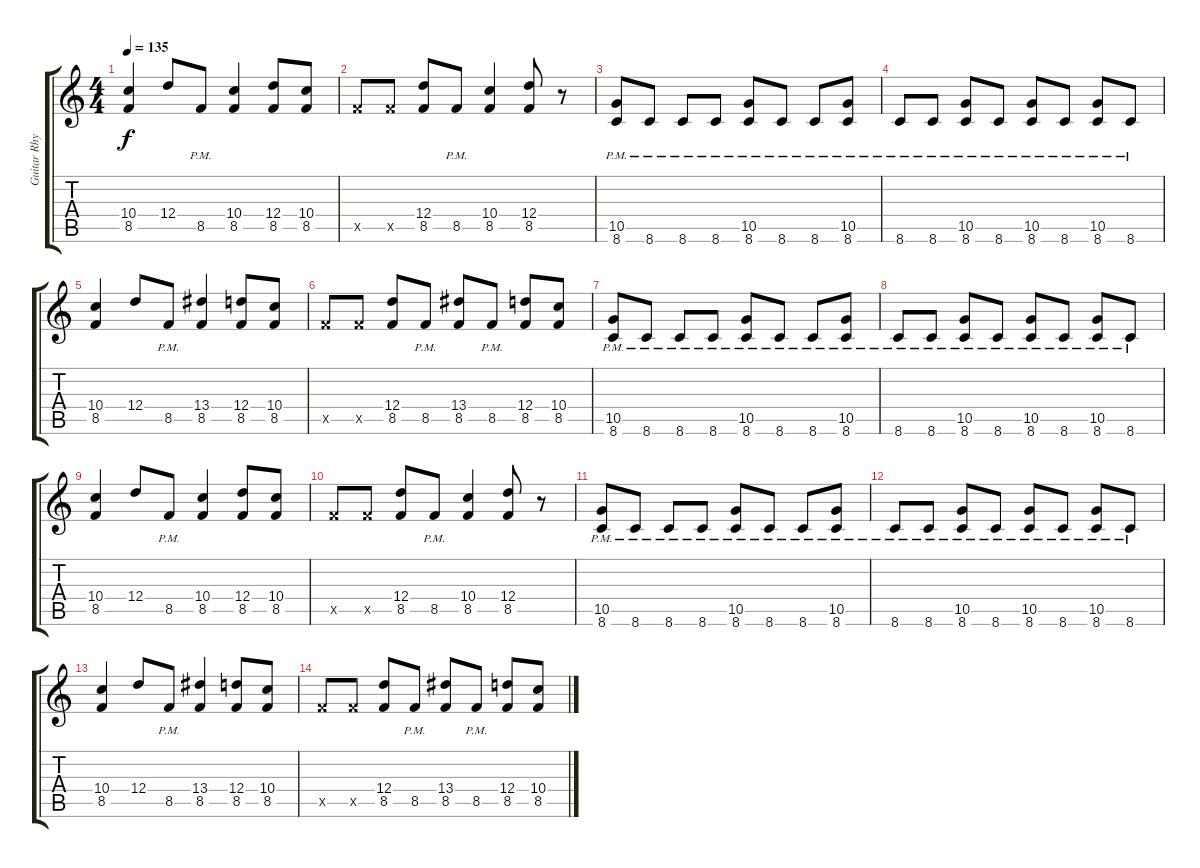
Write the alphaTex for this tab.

\track ("Guitar Rhythm" "Guitar Rhy") {instrument distortionguitar}
\staff {score tabs}
\tuning (E4 B3 G3 D3 A2 E2) {hide}
\ts (4 4)
\tempo 135
\clef g2
\ks c
(10.4 8.5).4{dy f} 12.4.8 8.5{pm}.8 (10.4 8.5).4 (12.4 8.5).8 (10.4 8.5).8 |
8.5{x}.8 8.5{x}.8 (12.4 8.5).8 8.5{pm}.8 (10.4 8.5).4 (12.4 8.5).8 r.8 |
(10.5{pm} 8.6{pm}).8 8.6{pm}.8 8.6{pm}.8 8.6{pm}.8 (10.5{pm} 8.6{pm}).8 8.6{pm}.8 8.6{pm}.8 (10.5{pm} 8.6{pm}).8 |
8.6{pm}.8 8.6{pm}.8 (10.5{pm} 8.6{pm}).8 8.6{pm}.8 (10.5{pm} 8.6{pm}).8 8.6{pm}.8 (10.5{pm} 8.6{pm}).8 8.6{pm}.8 |
(10.4 8.5).4 12.4.8 8.5{pm}.8 (13.4 8.5).4 (12.4 8.5).8 (10.4 8.5).8 |
8.5{x}.8 8.5{x}.8 (12.4 8.5).8 8.5{pm}.8 (13.4 8.5).8 8.5{pm}.8 (12.4 8.5).8 (10.4 8.5).8 |
(10.5{pm} 8.6{pm}).8 8.6{pm}.8 8.6{pm}.8 8.6{pm}.8 (10.5{pm} 8.6{pm}).8 8.6{pm}.8 8.6{pm}.8 (10.5{pm} 8.6{pm}).8 |
8.6{pm}.8 8.6{pm}.8 (10.5{pm} 8.6{pm}).8 8.6{pm}.8 (10.5{pm} 8.6{pm}).8 8.6{pm}.8 (10.5{pm} 8.6{pm}).8 8.6{pm}.8 |
(10.4 8.5).4 12.4.8 8.5{pm}.8 (10.4 8.5).4 (12.4 8.5).8 (10.4 8.5).8 |
8.5{x}.8 8.5{x}.8 (12.4 8.5).8 8.5{pm}.8 (10.4 8.5).4 (12.4 8.5).8 r.8 |
(10.5{pm} 8.6{pm}).8 8.6{pm}.8 8.6{pm}.8 8.6{pm}.8 (10.5{pm} 8.6{pm}).8 8.6{pm}.8 8.6{pm}.8 (10.5{pm} 8.6{pm}).8 |
8.6{pm}.8 8.6{pm}.8 (10.5{pm} 8.6{pm}).8 8.6{pm}.8 (10.5{pm} 8.6{pm}).8 8.6{pm}.8 (10.5{pm} 8.6{pm}).8 8.6{pm}.8 |
(10.4 8.5).4 12.4.8 8.5{pm}.8 (13.4 8.5).4 (12.4 8.5).8 (10.4 8.5).8 |
8.5{x}.8 8.5{x}.8 (12.4 8.5).8 8.5{pm}.8 (13.4 8.5).8 8.5{pm}.8 (12.4 8.5).8 (10.4 8.5).8
